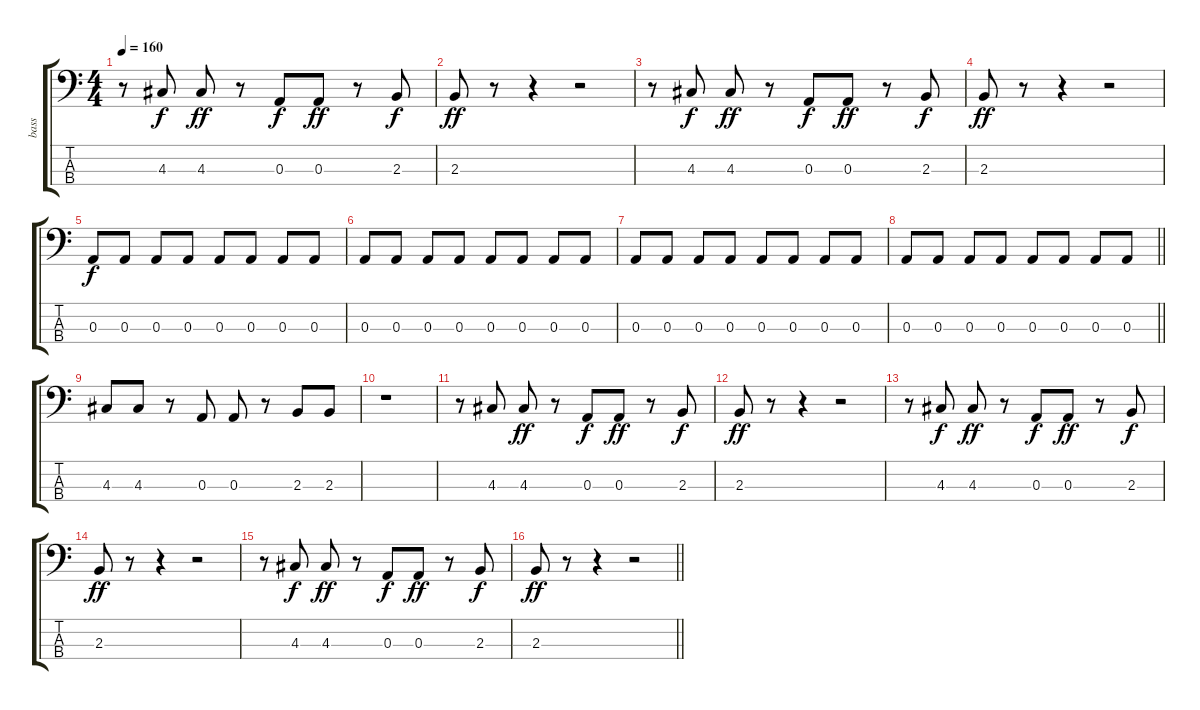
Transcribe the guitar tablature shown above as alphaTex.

\track ("bass" "bass") {instrument electricbasspick}
\staff {score tabs}
\tuning (G2 D2 A1 D1) {hide}
\ts (4 4)
\tempo 160
\clef f4
\ks c
r.8{dy ff} 4.3.8{dy f} 4.3.8{dy ff} r.8 0.3.8{dy f} 0.3.8{dy ff} r.8 2.3.8{dy f} |
2.3.8{dy ff} r.8 r.4 r.2 |
r.8 4.3.8{dy f} 4.3.8{dy ff} r.8 0.3.8{dy f} 0.3.8{dy ff} r.8 2.3.8{dy f} |
2.3.8{dy ff} r.8 r.4 r.2 |
0.3.8{dy f} 0.3.8 0.3.8 0.3.8 0.3.8 0.3.8 0.3.8 0.3.8 |
0.3.8 0.3.8 0.3.8 0.3.8 0.3.8 0.3.8 0.3.8 0.3.8 |
0.3.8 0.3.8 0.3.8 0.3.8 0.3.8 0.3.8 0.3.8 0.3.8 |
\barLineRight lightlight
0.3.8 0.3.8 0.3.8 0.3.8 0.3.8 0.3.8 0.3.8 0.3.8 |
4.3.8 4.3.8 r.8 0.3.8 0.3.8 r.8 2.3.8 2.3.8 |
r.1 |
r.8 4.3.8 4.3.8{dy ff} r.8 0.3.8{dy f} 0.3.8{dy ff} r.8 2.3.8{dy f} |
2.3.8{dy ff} r.8 r.4 r.2 |
r.8 4.3.8{dy f} 4.3.8{dy ff} r.8 0.3.8{dy f} 0.3.8{dy ff} r.8 2.3.8{dy f} |
2.3.8{dy ff} r.8 r.4 r.2 |
r.8 4.3.8{dy f} 4.3.8{dy ff} r.8 0.3.8{dy f} 0.3.8{dy ff} r.8 2.3.8{dy f} |
\barLineRight lightlight
2.3.8{dy ff} r.8 r.4 r.2
